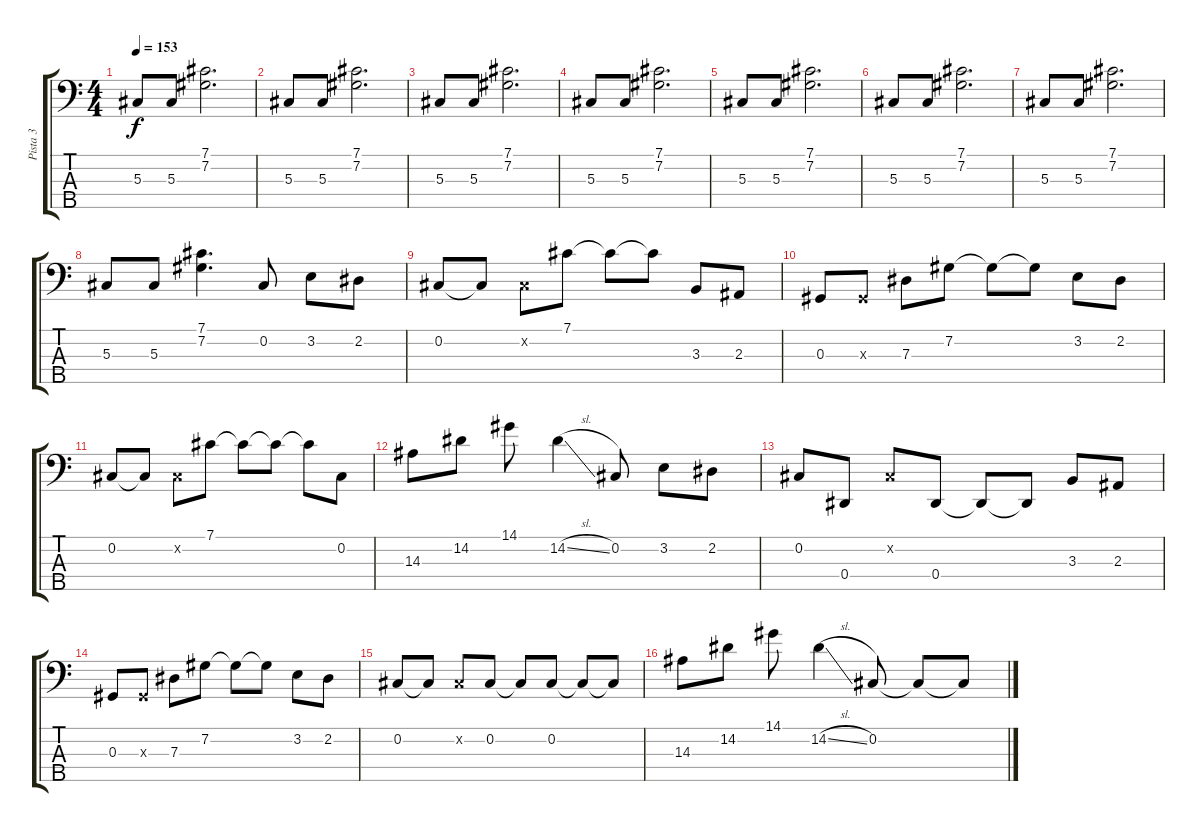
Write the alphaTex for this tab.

\track ("Pista 3" "Pista 3") {instrument electricbassfinger}
\staff {score tabs}
\tuning (Gb2 Db2 Ab1 Eb1 Bb0) {hide}
\ts (4 4)
\tempo 153
\clef f4
\ks c
5.3.8{dy f} 5.3.8 (7.1 7.2).2{d} |
5.3.8 5.3.8 (7.1 7.2).2{d} |
5.3.8 5.3.8 (7.1 7.2).2{d} |
5.3.8 5.3.8 (7.1 7.2).2{d} |
5.3.8 5.3.8 (7.1 7.2).2{d} |
5.3.8 5.3.8 (7.1 7.2).2{d} |
5.3.8 5.3.8 (7.1 7.2).2{d} |
5.3.8 5.3.8 (7.1 7.2).4{d} 0.2.8 3.2.8 2.2.8 |
0.2.8 0.2{t}.8 0.2{x}.8 7.1.8 7.1{t}.8 7.1{t}.8 3.3.8 2.3.8 |
0.3.8 0.3{x}.8 7.3.8 7.2.8 7.2{t}.8 7.2{t}.8 3.2.8 2.2.8 |
0.2.8 0.2{t}.8 0.2{x}.8 7.1.8 7.1{t}.8 7.1{t}.8 7.1{t}.8 0.2.8 |
14.3.8 14.2.8 14.1.8 14.2{sl}.4 0.2.8 3.2.8 2.2.8 |
0.2.8 0.4.8 0.2{x}.8 0.4.8 0.4{t}.8 0.4{t}.8 3.3.8 2.3.8 |
0.3.8 0.3{x}.8 7.3.8 7.2.8 7.2{t}.8 7.2{t}.8 3.2.8 2.2.8 |
0.2.8 0.2{t}.8 0.2{x}.8 0.2.8 0.2{t}.8 0.2.8 0.2{t}.8 0.2{t}.8 |
14.3.8 14.2.8 14.1.8 14.2{sl}.4 0.2.8 0.2{t}.8 0.2{t}.8
